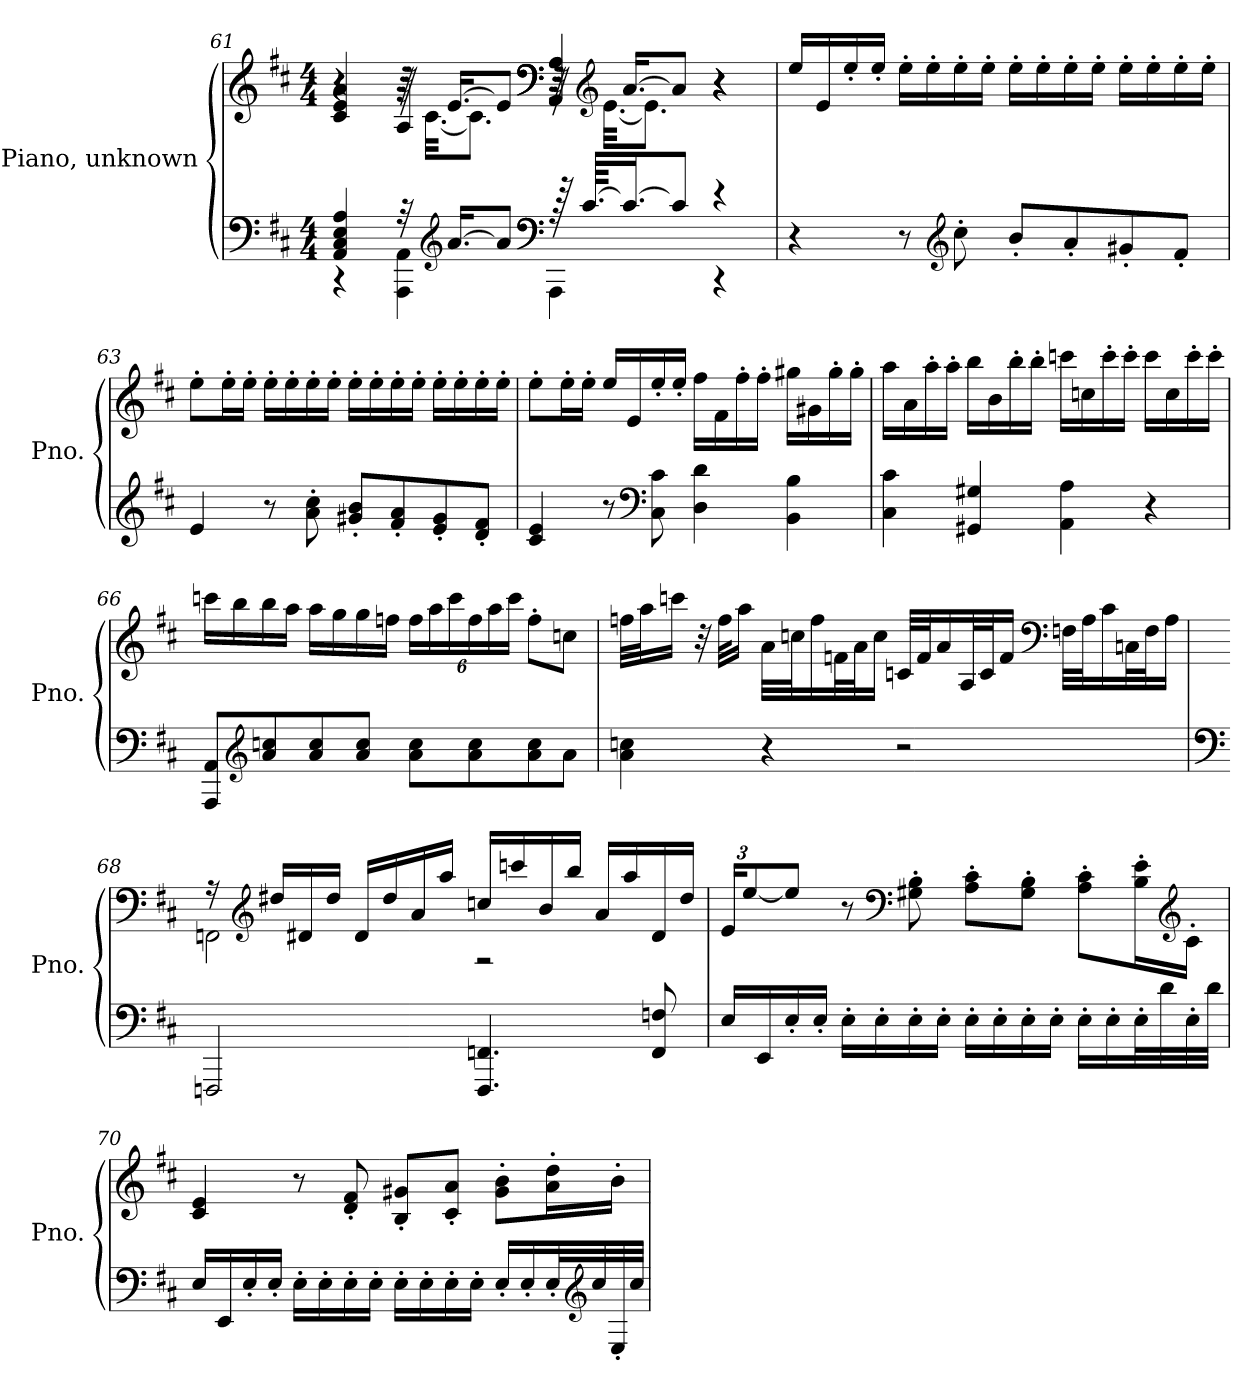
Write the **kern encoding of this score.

**kern	**kern
*part1	*part1
*staff2	*staff1
*I"Piano, unknown	*
*I'Pno.	*
*clefF4	*clefG2
*k[f#c#]	*k[f#c#]
*M4/4	*M4/4
=61	=61
*^	*^
*	*	*	*^
4AA/ 4C#/ 4E/ 4A/	4r	4c#/ 4e/ 4a/	4r	4r
32r	4AAA\ 4AA\	32r	64r	4A/
.	.	.	[32.c#\KKL	.
*clefG2	*	*	*	*
[16.a/KL	.	[16.e/KL	.	.
.	.	.	8.c#\J]	.
8a/J]	.	8e/J]	.	.
*clefF4	*	*clefF4	*	*
128r	4AAA\	32r	64r	4AA/ 4A/
[64.c#/KKLL	.	.	.	.
*	*	*clefG2	*	*
.	.	.	[32.e\KKL	.
16.c#/J_	.	[16.a/KL	.	.
.	.	.	8.e\J]	.
8c#/J]	.	8a/J]	.	.
4r	4r	4r	4r	4r
*v	*v	*	*	*
*	*v	*v	*v
!!LO:LB:g=z
=62	=62
4r	16ee/LL
.	16e/
.	16ee'/
.	16ee'/JJ
8r	16ee'\LL
.	16ee'\
*clefG2	*
8cc#'\	16ee'\
.	16ee'\JJ
8b'/L	16ee'\LL
.	16ee'\
8a'/	16ee'\
.	16ee'\JJ
8g#X'/	16ee'\LL
.	16ee'\
8f#'/J	16ee'\
.	16ee'\JJ
=63	=63
4e/	8ee'\L
.	16ee'\L
.	16ee'\JJ
8r	16ee'\LL
.	16ee'\
8a\' 8cc#\'	16ee'\
.	16ee'\JJ
8g#X/' 8b/'L	16ee'\LL
.	16ee'\
8f#/' 8a/'	16ee'\
.	16ee'\JJ
8e/' 8g#/'	16ee'\LL
.	16ee'\
8d/' 8f#/'J	16ee'\
.	16ee'\JJ
!!LO:LB:g=z
=64	=64
4c#/ 4e/	8ee'\L
.	16ee'\L
.	16ee'\JJ
8r	16ee/LL
.	16e/
*clefF4	*
8C#\ 8c#\	16ee'/
.	16ee'/JJ
4D\ 4d\	16ff#\LL
.	16f#\
.	16ff#'\
.	16ff#'\JJ
4BB\ 4B\	16gg#X\LL
.	16g#X\
.	16gg#'\
.	16gg#'\JJ
=65	=65
4C#\ 4c#\	16aa\LL
.	16a\
.	16aa'\
.	16aa'\JJ
4GG#X/ 4G#X/	16bb\LL
.	16b\
.	16bb'\
.	16bb'\JJ
4AA\ 4A\	16cccn\LL
.	16ccn\
.	16ccc'\
.	16ccc'\JJ
4r	16ccc\LL
.	16cc\
.	16ccc'\
.	16ccc'\JJ
!!LO:LB:g=z
=66	=66
8AAA/ 8AA/L	16cccn\LL
.	16bb\
*clefG2	*
8a/ 8ccn/	16bb\
.	16aa\JJ
8a/ 8cc/	16aa\LL
.	16gg\
8a/ 8cc/J	16gg\
.	16ffn\JJ
*	*Xbrackettup
8a\ 8cc\L	24ff\LL
.	24aa\
.	24ccc\
8a\ 8cc\	24ff\
.	24aa\
.	24ccc\JJ
8a\ 8cc\	8ff'\L
8a\J	8ccn\J
!!LO:LB:g=z
=67	=67
4a\ 4ccn\	32ffn\LLL
.	32aa\J
.	16cccn\JJ
.	32r
.	32ff\KLL
.	16aa\JJ
4r	32a\LLL
.	32ccn\J
.	16ff\
.	32fn\L
.	32a\J
.	16cc\JJ
2r	32cn/LLL
.	32f/J
.	16a/
.	32A/L
.	32c/J
.	16f/JJ
*	*clefF4
.	32Fn\LLL
.	32A\J
.	16c\
.	32Cn\L
.	32F\J
.	16A\JJ
!!LO:PB:g=z
=68	=68
*clefF4	*
*	*^
2FFFn/	16r	2FFn\
*	*clefG2	*
.	16dd#X/LL	.
.	16d#X/	.
.	16dd#/JJ	.
.	16d#/LL	.
.	16dd#/	.
.	16a/	.
.	16aa/JJ	.
4.FFF/ 4.FFn/	16ccn/LL	2r
.	16cccn/	.
.	16b/	.
.	16bb/JJ	.
.	16a/LL	.
.	16aa/	.
8FF/ 8Fn/	16d#/	.
.	16dd#/JJ	.
*	*v	*v
=69	=69
16E/LL	24e/KL
.	[12ee/
16EE/	.
16E'/	8ee/J]
16E'/JJ	.
16E'\LL	8r
16E'\	.
*	*clefF4
16E'\	8G#X\' 8B\'
16E'\JJ	.
16E'\LL	8A\' 8c#\'L
16E'\	.
16E'\	8G#\' 8B\'J
16E'\JJ	.
16E'\LL	8A\' 8c#\'L
16E'\	.
32E'\L	16B\' 16e\'L
32d\	.
*	*clefG2
32E'\	16c#'\JJ
32d\JJJ	.
!!LO:LB:g=z
=70	=70
16E/LL	4c#/ 4e/
16EE/	.
16E'/	.
16E'/JJ	.
16E'\LL	8r
16E'\	.
16E'\	8d/' 8f#/'
16E'\JJ	.
16E'\LL	8B/' 8g#X/'L
16E'\	.
16E'\	8c#/' 8a/'J
16E'\JJ	.
16E'/LL	8g#\' 8b\'L
16E'/	.
32E'/L	16a\' 16dd\'L
*clefG2	*
32cc#/	.
32E'/	16b'\JJ
32cc#/JJJ	.
=	=
*-	*-
